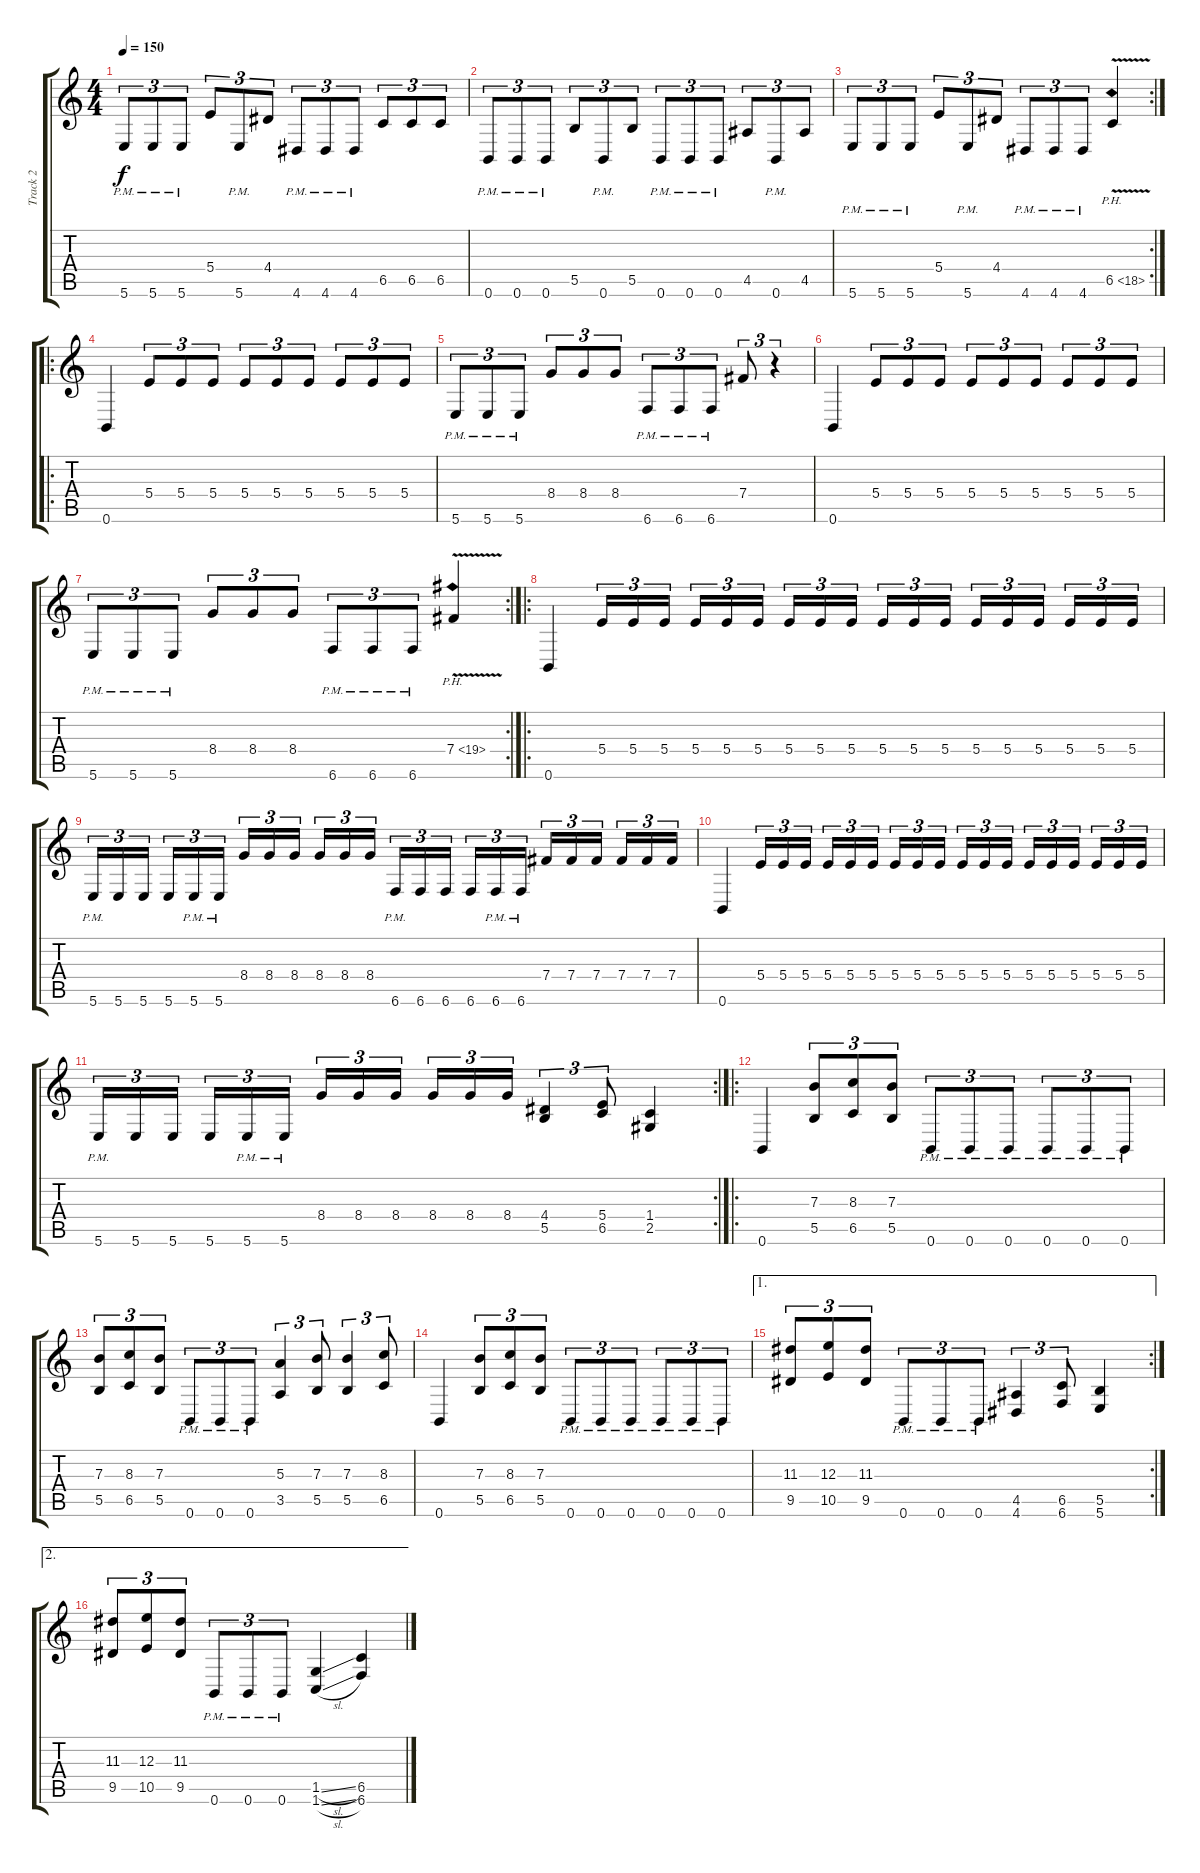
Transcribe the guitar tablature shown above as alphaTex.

\track ("Track 2" "Track 2") {instrument overdrivenguitar}
\staff {score tabs}
\tuning (Db4 Ab3 E3 B2 Gb2 B1) {hide}
\ts (4 4)
\tempo 150
\clef g2
\ks c
5.6{pm}.8{tu (3 2) dy f} 5.6{pm}.8{tu (3 2)} 5.6{pm}.8{tu (3 2)} 5.4.8{tu (3 2)} 5.6{pm}.8{tu (3 2)} 4.4.8{tu (3 2)} 4.6{pm}.8{tu (3 2)} 4.6{pm}.8{tu (3 2)} 4.6{pm}.8{tu (3 2)} 6.5.8{tu (3 2)} 6.5.8{tu (3 2)} 6.5.8{tu (3 2)} |
0.6{pm}.8{tu (3 2)} 0.6{pm}.8{tu (3 2)} 0.6{pm}.8{tu (3 2)} 5.5.8{tu (3 2)} 0.6{pm}.8{tu (3 2)} 5.5.8{tu (3 2)} 0.6{pm}.8{tu (3 2)} 0.6{pm}.8{tu (3 2)} 0.6{pm}.8{tu (3 2)} 4.5.8{tu (3 2)} 0.6{pm}.8{tu (3 2)} 4.5.8{tu (3 2)} |
\rc 2
5.6{pm}.8{tu (3 2)} 5.6{pm}.8{tu (3 2)} 5.6{pm}.8{tu (3 2)} 5.4.8{tu (3 2)} 5.6{pm}.8{tu (3 2)} 4.4.8{tu (3 2)} 4.6{pm}.8{tu (3 2)} 4.6{pm}.8{tu (3 2)} 4.6{pm}.8{tu (3 2)} 6.5{ph 12 v}.4 |
\ro
0.6.4 5.4.8{tu (3 2)} 5.4.8{tu (3 2)} 5.4.8{tu (3 2)} 5.4.8{tu (3 2)} 5.4.8{tu (3 2)} 5.4.8{tu (3 2)} 5.4.8{tu (3 2)} 5.4.8{tu (3 2)} 5.4.8{tu (3 2)} |
5.6{pm}.8{tu (3 2)} 5.6{pm}.8{tu (3 2)} 5.6{pm}.8{tu (3 2)} 8.4.8{tu (3 2)} 8.4.8{tu (3 2)} 8.4.8{tu (3 2)} 6.6{pm}.8{tu (3 2)} 6.6{pm}.8{tu (3 2)} 6.6{pm}.8{tu (3 2)} 7.4.8{tu (3 2)} r.4{tu (3 2)} |
0.6.4 5.4.8{tu (3 2)} 5.4.8{tu (3 2)} 5.4.8{tu (3 2)} 5.4.8{tu (3 2)} 5.4.8{tu (3 2)} 5.4.8{tu (3 2)} 5.4.8{tu (3 2)} 5.4.8{tu (3 2)} 5.4.8{tu (3 2)} |
\rc 2
5.6{pm}.8{tu (3 2)} 5.6{pm}.8{tu (3 2)} 5.6{pm}.8{tu (3 2)} 8.4.8{tu (3 2)} 8.4.8{tu (3 2)} 8.4.8{tu (3 2)} 6.6{pm}.8{tu (3 2)} 6.6{pm}.8{tu (3 2)} 6.6{pm}.8{tu (3 2)} 7.4{ph 12 v}.4 |
\ro
0.6.4 5.4.16{tu (3 2)} 5.4.16{tu (3 2)} 5.4.16{tu (3 2) beam splitsecondary} 5.4.16{tu (3 2)} 5.4.16{tu (3 2)} 5.4.16{tu (3 2)} 5.4.16{tu (3 2)} 5.4.16{tu (3 2)} 5.4.16{tu (3 2) beam splitsecondary} 5.4.16{tu (3 2)} 5.4.16{tu (3 2)} 5.4.16{tu (3 2)} 5.4.16{tu (3 2)} 5.4.16{tu (3 2)} 5.4.16{tu (3 2) beam splitsecondary} 5.4.16{tu (3 2)} 5.4.16{tu (3 2)} 5.4.16{tu (3 2)} |
5.6{pm}.16{tu (3 2)} 5.6.16{tu (3 2)} 5.6.16{tu (3 2) beam splitsecondary} 5.6.16{tu (3 2)} 5.6{pm}.16{tu (3 2)} 5.6{pm}.16{tu (3 2)} 8.4.16{tu (3 2)} 8.4.16{tu (3 2)} 8.4.16{tu (3 2) beam splitsecondary} 8.4.16{tu (3 2)} 8.4.16{tu (3 2)} 8.4.16{tu (3 2)} 6.6{pm}.16{tu (3 2)} 6.6.16{tu (3 2)} 6.6.16{tu (3 2) beam splitsecondary} 6.6.16{tu (3 2)} 6.6{pm}.16{tu (3 2)} 6.6{pm}.16{tu (3 2)} 7.4.16{tu (3 2)} 7.4.16{tu (3 2)} 7.4.16{tu (3 2) beam splitsecondary} 7.4.16{tu (3 2)} 7.4.16{tu (3 2)} 7.4.16{tu (3 2)} |
0.6.4 5.4.16{tu (3 2)} 5.4.16{tu (3 2)} 5.4.16{tu (3 2) beam splitsecondary} 5.4.16{tu (3 2)} 5.4.16{tu (3 2)} 5.4.16{tu (3 2)} 5.4.16{tu (3 2)} 5.4.16{tu (3 2)} 5.4.16{tu (3 2) beam splitsecondary} 5.4.16{tu (3 2)} 5.4.16{tu (3 2)} 5.4.16{tu (3 2)} 5.4.16{tu (3 2)} 5.4.16{tu (3 2)} 5.4.16{tu (3 2) beam splitsecondary} 5.4.16{tu (3 2)} 5.4.16{tu (3 2)} 5.4.16{tu (3 2)} |
\rc 2
5.6{pm}.16{tu (3 2)} 5.6.16{tu (3 2)} 5.6.16{tu (3 2) beam splitsecondary} 5.6.16{tu (3 2)} 5.6{pm}.16{tu (3 2)} 5.6{pm}.16{tu (3 2)} 8.4.16{tu (3 2)} 8.4.16{tu (3 2)} 8.4.16{tu (3 2) beam splitsecondary} 8.4.16{tu (3 2)} 8.4.16{tu (3 2)} 8.4.16{tu (3 2)} (4.4 5.5).4{tu (3 2)} (5.4 6.5).8{tu (3 2)} (1.4 2.5).4 |
\ro
0.6.4 (7.3 5.5).8{tu (3 2)} (8.3 6.5).8{tu (3 2)} (7.3 5.5).8{tu (3 2)} 0.6{pm}.8{tu (3 2)} 0.6{pm}.8{tu (3 2)} 0.6{pm}.8{tu (3 2)} 0.6{pm}.8{tu (3 2)} 0.6{pm}.8{tu (3 2)} 0.6{pm}.8{tu (3 2)} |
(7.3 5.5).8{tu (3 2)} (8.3 6.5).8{tu (3 2)} (7.3 5.5).8{tu (3 2)} 0.6{pm}.8{tu (3 2)} 0.6{pm}.8{tu (3 2)} 0.6{pm}.8{tu (3 2)} (5.3 3.5).4{tu (3 2)} (7.3 5.5).8{tu (3 2)} (7.3 5.5).4{tu (3 2)} (8.3 6.5).8{tu (3 2)} |
0.6.4 (7.3 5.5).8{tu (3 2)} (8.3 6.5).8{tu (3 2)} (7.3 5.5).8{tu (3 2)} 0.6{pm}.8{tu (3 2)} 0.6{pm}.8{tu (3 2)} 0.6{pm}.8{tu (3 2)} 0.6{pm}.8{tu (3 2)} 0.6{pm}.8{tu (3 2)} 0.6{pm}.8{tu (3 2)} |
\ae 1
\rc 2
(11.3 9.5).8{tu (3 2)} (12.3 10.5).8{tu (3 2)} (11.3 9.5).8{tu (3 2)} 0.6{pm}.8{tu (3 2)} 0.6{pm}.8{tu (3 2)} 0.6{pm}.8{tu (3 2)} (4.5 4.6).4{tu (3 2)} (6.5 6.6).8{tu (3 2)} (5.5 5.6).4 |
\ae 2
(11.3 9.5).8{tu (3 2)} (12.3 10.5).8{tu (3 2)} (11.3 9.5).8{tu (3 2)} 0.6{pm}.8{tu (3 2)} 0.6{pm}.8{tu (3 2)} 0.6{pm}.8{tu (3 2)} (1.5{sl} 1.6{sl}).4 (6.5 6.6).4
